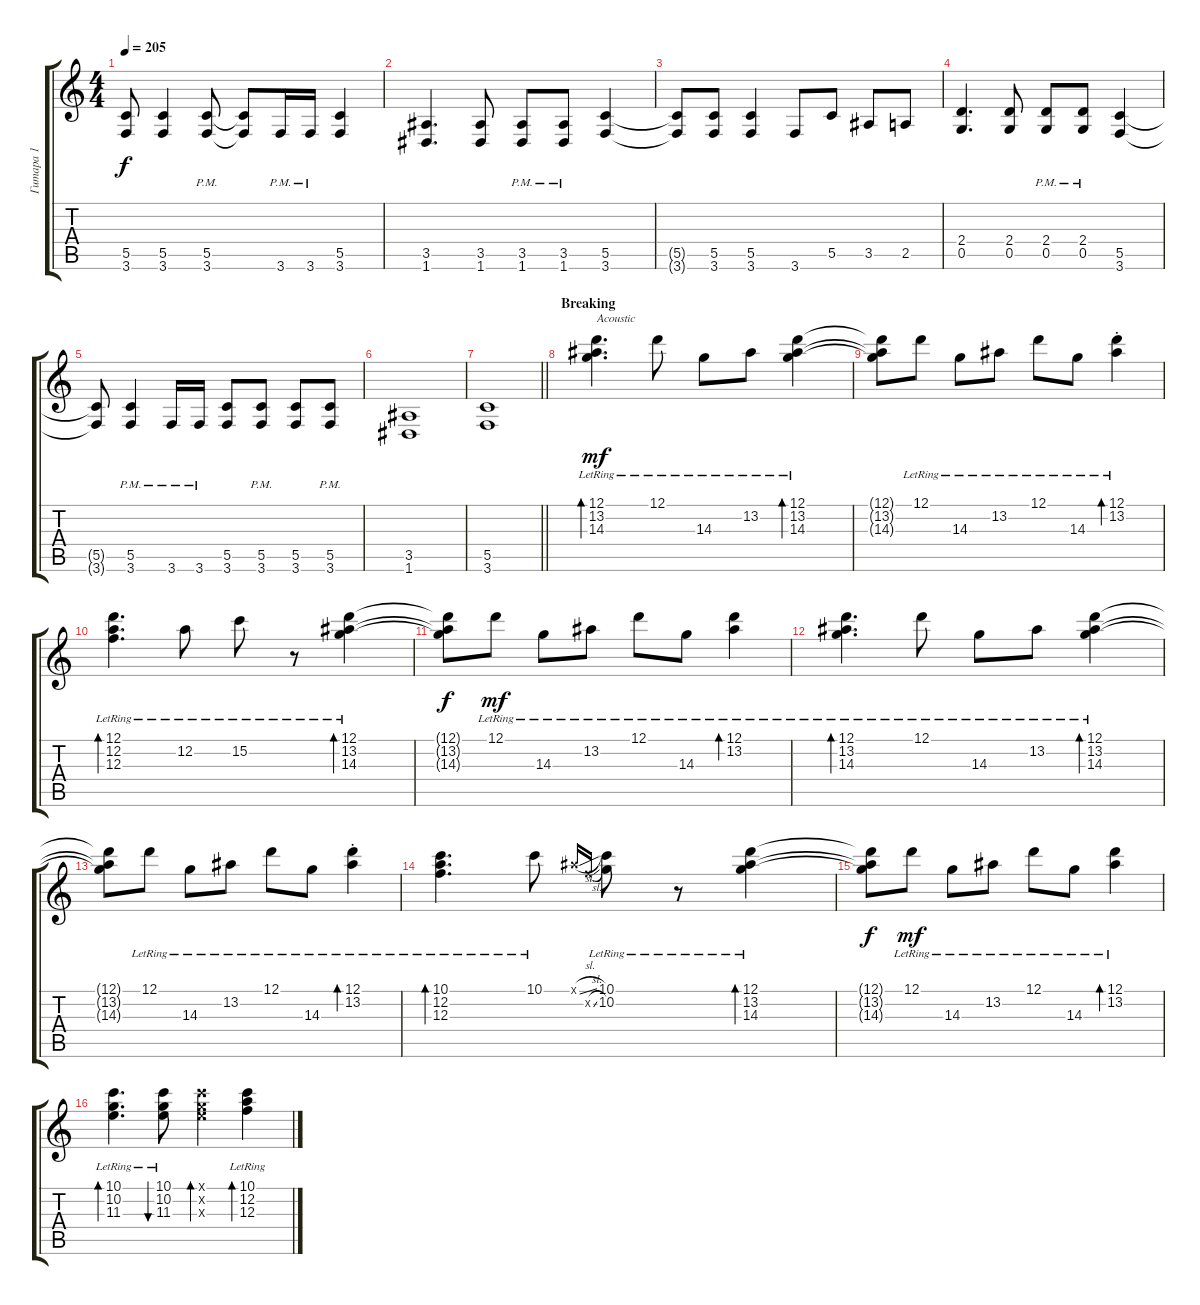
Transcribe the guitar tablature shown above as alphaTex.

\track ("Гитара 1" "Гитара 1") {instrument distortionguitar}
\staff {score tabs}
\tuning (D4 A3 F3 C3 G2 D2) {hide}
\ts (4 4)
\tempo 205
\clef g2
\ks aminor
(5.5{t} 3.6{t}).8{dy f} (5.5 3.6).4 (5.5{pm} 3.6{pm}).8 (5.5{t} 3.6{t}).8 3.6{pm}.16 3.6{pm}.16 (5.5 3.6).4 |
(3.5 1.6).4{d} (3.5 1.6).8 (3.5{pm} 1.6{pm}).8 (3.5{pm} 1.6{pm}).8 (5.5 3.6).4 |
(5.5{t} 3.6{t}).8 (5.5 3.6).8 (5.5 3.6).4 3.6.8 5.5.8 3.5.8 2.5.8 |
(2.4 0.5).4{d} (2.4 0.5).8 (2.4{pm} 0.5{pm}).8 (2.4{pm} 0.5{pm}).8 (5.5 3.6).4 |
(5.5{t} 3.6{t}).8 (5.5{pm} 3.6{pm}).4 3.6{pm}.16 3.6{pm}.16 (5.5 3.6).8 (5.5{pm} 3.6{pm}).8 (5.5 3.6).8 (5.5{pm} 3.6{pm}).8 |
(3.5 1.6).1 |
\barLineRight lightlight
(5.5 3.6).1 |
\section ("" "Breaking")
(12.1{lr} 13.2{lr} 14.3{lr}).4{d bd 120 txt "Acoustic" dy mf volume 11 instrument acousticguitarsteel} 12.1{lr}.8 14.3{lr}.8 13.2{lr}.8 (12.1{lr} 13.2{lr} 14.3{lr}).4{bd 60} |
(12.1{t} 13.2{t} 14.3{t}).8 12.1{lr}.8 14.3{lr}.8 13.2{lr}.8 12.1{lr}.8 14.3{lr}.8 (12.1{st lr} 13.2{st lr}).4{bd 60} |
(12.1{lr} 12.2{lr} 12.3{lr}).4{d bd 120} 12.2{lr}.8 15.2{lr}.8 r.8 (12.1{lr} 13.2{lr} 14.3{lr}).4{bd 60} |
(12.1{t} 13.2{t} 14.3{t}).8{dy f} 12.1{lr}.8{dy mf} 14.3{lr}.8 13.2{lr}.8 12.1{lr}.8 14.3{lr}.8 (12.1{lr} 13.2{lr}).4{bd 60} |
(12.1{lr} 13.2{lr} 14.3{lr}).4{d bd 120} 12.1{lr}.8 14.3{lr}.8 13.2{lr}.8 (12.1{lr} 13.2{lr} 14.3{lr}).4{bd 60} |
(12.1{t} 13.2{t} 14.3{t}).8 12.1{lr}.8 14.3{lr}.8 13.2{lr}.8 12.1{lr}.8 14.3{lr}.8 (12.1{st lr} 13.2{st lr}).4{bd 60} |
(10.1{lr} 12.2{lr} 12.3{lr}).4{d bd 120} 10.1{lr}.8 8.1{sl x}.16{gr onbeat} 8.2{sl x}.16{gr onbeat} (10.1{lr} 10.2{lr}).8 r.8 (12.1{lr} 13.2{lr} 14.3{lr}).4{bd 60} |
(12.1{t} 13.2{t} 14.3{t}).8{dy f} 12.1{lr}.8{dy mf} 14.3{lr}.8 13.2{lr}.8 12.1{lr}.8 14.3{lr}.8 (12.1{lr} 13.2{lr}).4{bd 60} |
(10.1{lr} 10.2{lr} 11.3{lr}).4{d bd 60} (10.1{lr} 10.2{lr} 11.3{lr}).8{bu 60} (10.1{x} 10.2{x} 11.3{x}).4{bd 60} (10.1{lr} 12.2{lr} 12.3{lr}).4{bd 60}
